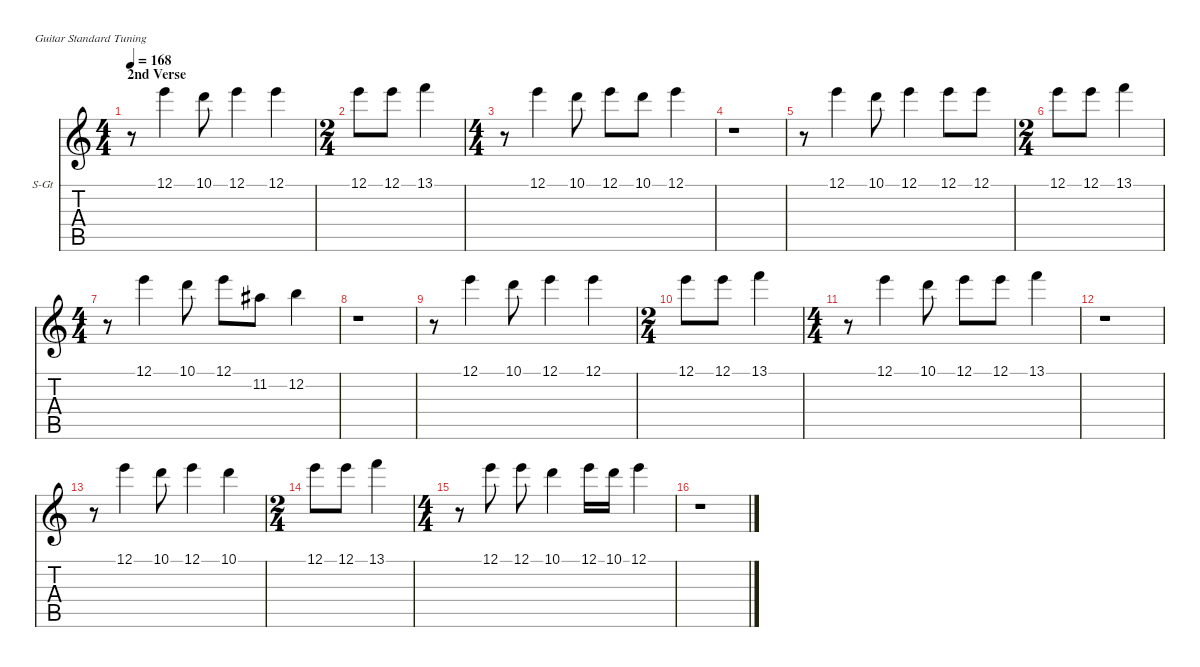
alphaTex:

\hideDynamics
\bracketExtendMode nobrackets
\firstSystemTrackNameOrientation horizontal
\otherSystemsTrackNameOrientation horizontal
\track ("Voice" "S-Gt") {instrument lead8bassandlead}
\staff {score tabs}
\tuning (E4 B3 G3 D3 A2 E2)
\displaytranspose 12
\ts (4 4)
\section ("" "2nd Verse")
\tempo 168
\clef g2
\ks c
r.8{dy fff} 12.1.4 10.1.8 12.1.4 12.1.4 |
\ts (2 4)
12.1.8 12.1.8 13.1.4 |
\ts (4 4)
r.8 12.1.4 10.1.8 12.1.8 10.1.8 12.1.4 |
r.1 |
r.8 12.1.4 10.1.8 12.1.4 12.1.8 12.1.8 |
\ts (2 4)
12.1.8{dy f} 12.1.8{dy fff} 13.1.4 |
\ts (4 4)
r.8 12.1.4 10.1.8 12.1.8 11.2{acc #}.8 12.2.4 |
r.1 |
r.8 12.1.4 10.1.8 12.1.4 12.1.4 |
\ts (2 4)
12.1.8{dy f} 12.1.8{dy fff} 13.1.4 |
\ts (4 4)
r.8 12.1.4 10.1.8 12.1.8 12.1.8 13.1.4 |
r.1 |
r.8 12.1.4 10.1.8 12.1.4 10.1.4 |
\ts (2 4)
12.1.8 12.1.8 13.1.4 |
\ts (4 4)
r.8 12.1.8 12.1.8 10.1.4 12.1.16 10.1.16 12.1.4 |
r.1
